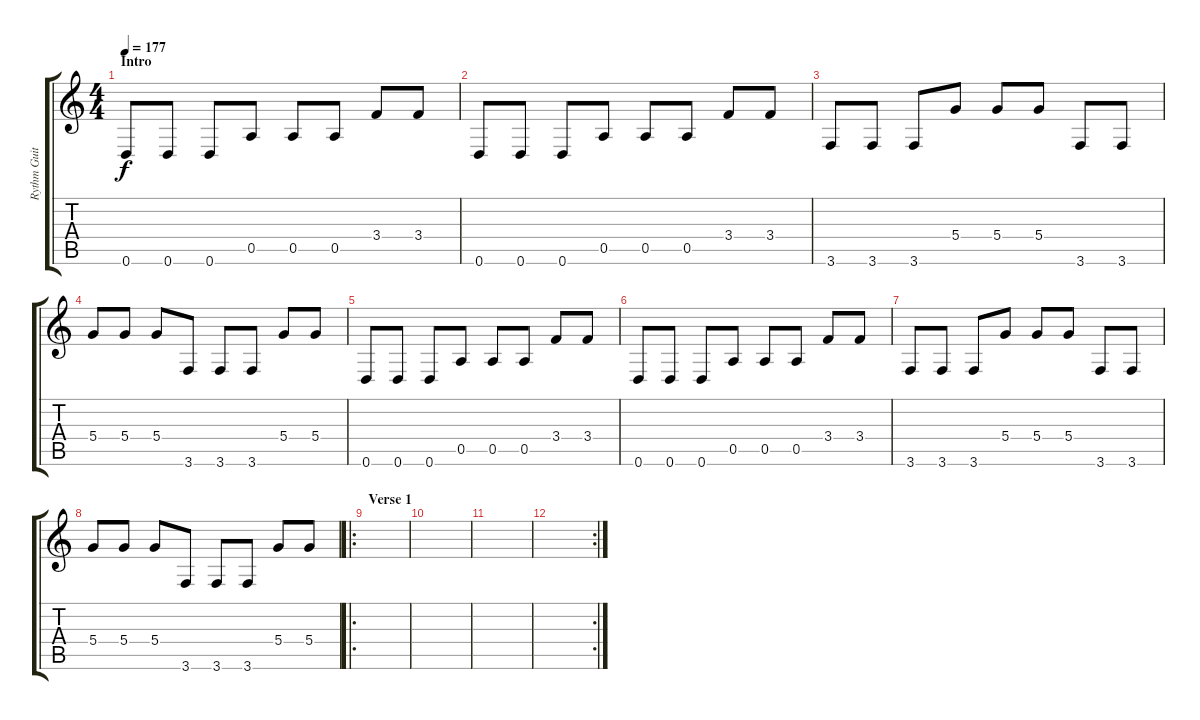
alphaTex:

\track ("Rythm Guitar 2" "Rythm Guit") {instrument overdrivenguitar}
\staff {score tabs}
\tuning (E4 B3 G3 D3 A2 D2) {hide}
\ts (4 4)
\section ("" "Intro")
\tempo 177
\clef g2
\ks c
0.6.8{dy f instrument overdrivenguitar} 0.6.8 0.6.8 0.5.8 0.5.8 0.5.8 3.4.8 3.4.8 |
0.6.8 0.6.8 0.6.8 0.5.8 0.5.8 0.5.8 3.4.8 3.4.8 |
3.6.8 3.6.8 3.6.8 5.4.8 5.4.8 5.4.8 3.6.8 3.6.8 |
5.4.8 5.4.8 5.4.8 3.6.8 3.6.8 3.6.8 5.4.8 5.4.8 |
0.6.8 0.6.8 0.6.8 0.5.8 0.5.8 0.5.8 3.4.8 3.4.8 |
0.6.8 0.6.8 0.6.8 0.5.8 0.5.8 0.5.8 3.4.8 3.4.8 |
3.6.8 3.6.8 3.6.8 5.4.8 5.4.8 5.4.8 3.6.8 3.6.8 |
5.4.8 5.4.8 5.4.8 3.6.8 3.6.8 3.6.8 5.4.8 5.4.8 |
\ro
\section ("" "Verse 1")
|
|
|
\rc 2
